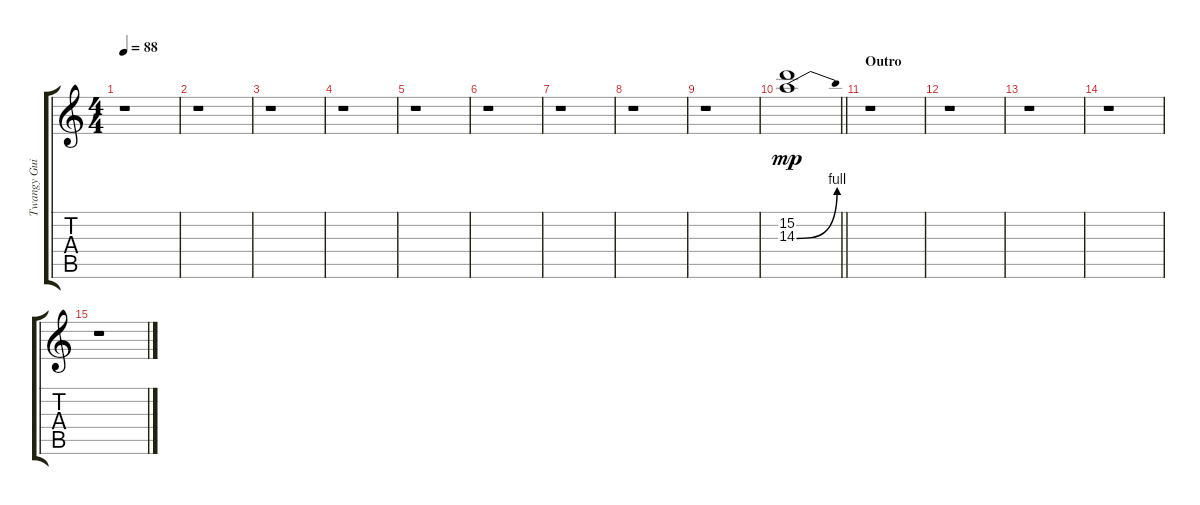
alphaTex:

\track ("Twangy Guitar Licks" "Twangy Gui") {instrument electricguitarjazz}
\staff {score tabs}
\tuning (E4 B3 G3 D3 A2 E2) {hide}
\ts (4 4)
\tempo 88
\clef g2
\ks c
r.1{dy ff} |
r.1 |
r.1 |
r.1 |
r.1 |
r.1 |
r.1 |
r.1 |
r.1 |
\barLineRight lightlight
(15.2 14.3{be (bend 0 0 60 4)}).1{dy mp} |
\section ("" "Outro")
r.1 |
r.1 |
r.1 |
r.1 |
r.1
